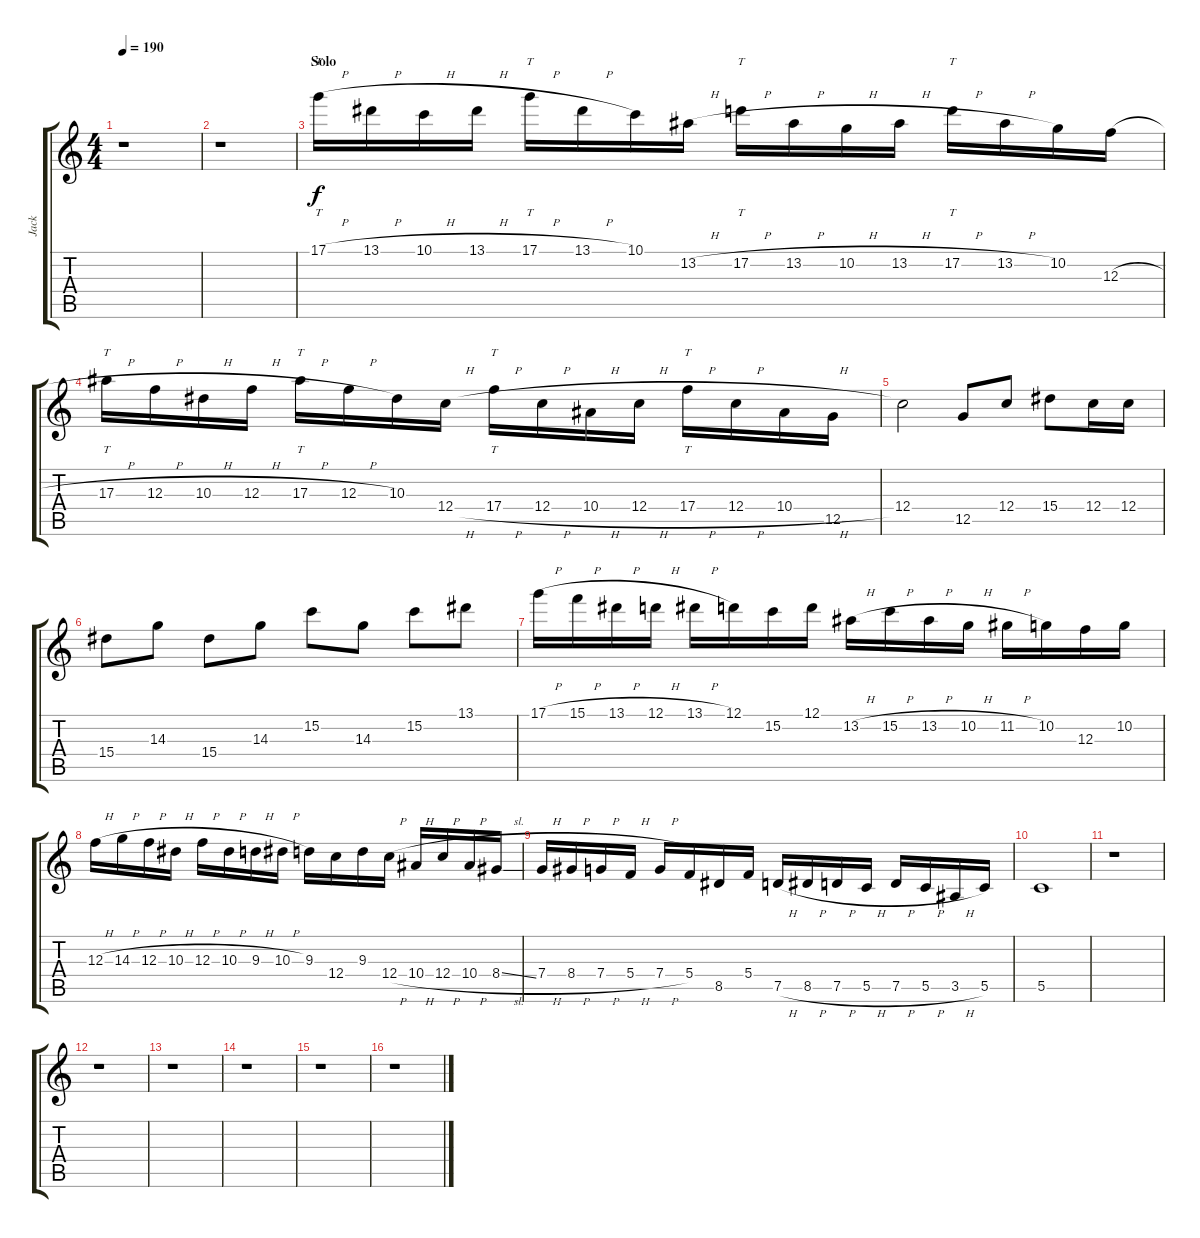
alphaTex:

\track ("Jack" "Jack") {instrument overdrivenguitar}
\staff {score tabs}
\tuning (D4 A3 F3 C3 G2 C2) {hide}
\ts (4 4)
\tempo 190
\clef g2
\ks aminor
r.1{dy f} |
r.1 |
\section ("" "Solo")
17.1{h}.16{tt} 13.1{h}.16 10.1{h}.16 13.1{h}.16 17.1{h}.16{tt} 13.1{h}.16 10.1.16 13.2{h}.16 17.2{h}.16{tt} 13.2{h}.16 10.2{h}.16 13.2{h}.16 17.2{h}.16{tt} 13.2{h}.16 10.2.16 12.3{h}.16 |
17.3{h}.16{tt} 12.3{h}.16 10.3{h}.16 12.3{h}.16 17.3{h}.16{tt} 12.3{h}.16 10.3.16 12.4{h}.16 17.4{h}.16{tt} 12.4{h}.16 10.4{h}.16 12.4{h}.16 17.4{h}.16{tt} 12.4{h}.16 10.4{h}.16 12.5.16 |
12.4.2 12.5.8 12.4.8 15.4.8 12.4.16 12.4.16 |
15.4.8 14.3.8 15.4.8 14.3.8 15.2.8 14.3.8 15.2.8 13.1.8 |
17.1{h}.16 15.1{h}.16 13.1{h}.16 12.1{h}.16 13.1{h}.16 12.1.16 15.2.16 12.1.16 13.2{h}.16 15.2{h}.16 13.2{h}.16 10.2{h}.16 11.2{h}.16 10.2.16 12.3.16 10.2.16 |
12.3{h}.16 14.3{h}.16 12.3{h}.16 10.3{h}.16 12.3{h}.16 10.3{h}.16 9.3{h}.16 10.3{h}.16 9.3.16 12.4.16 9.3.16 12.4{h}.16 10.4{h}.16 12.4{h}.16 10.4{h}.16 8.4{sl}.16 |
7.4{h}.16 8.4{h}.16 7.4{h}.16 5.4{h}.16 7.4{h}.16 5.4.16 8.5.16 5.4.16 7.5{h}.16 8.5{h}.16 7.5{h}.16 5.5{h}.16 7.5{h}.16 5.5{h}.16 3.5{h}.16 5.5.16 |
5.5.1 |
r.1 |
r.1 |
r.1 |
r.1 |
r.1 |
r.1
